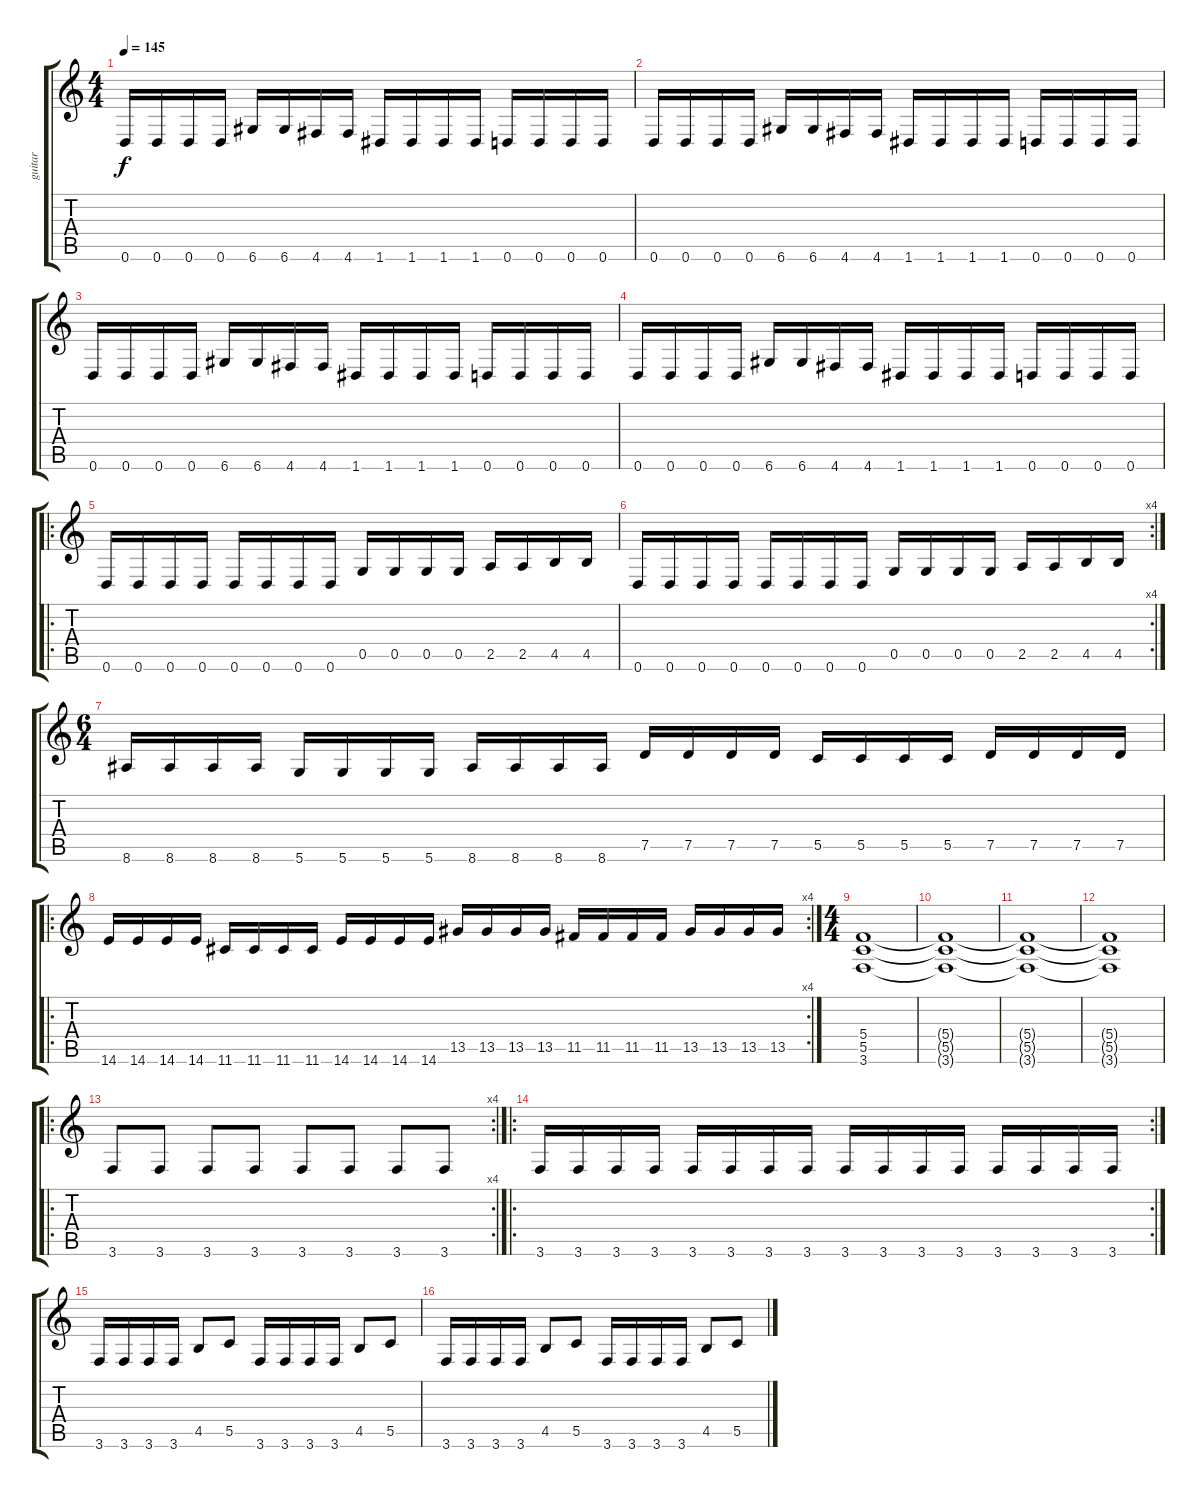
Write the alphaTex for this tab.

\track ("guitar" "guitar") {instrument distortionguitar}
\staff {score tabs}
\tuning (D4 A3 F3 C3 G2 D2) {hide}
\ts (4 4)
\tempo 145
\clef g2
\ks c
0.6.16{dy f} 0.6.16 0.6.16 0.6.16 6.6.16 6.6.16 4.6.16 4.6.16 1.6.16 1.6.16 1.6.16 1.6.16 0.6.16 0.6.16 0.6.16 0.6.16 |
0.6.16 0.6.16 0.6.16 0.6.16 6.6.16 6.6.16 4.6.16 4.6.16 1.6.16 1.6.16 1.6.16 1.6.16 0.6.16 0.6.16 0.6.16 0.6.16 |
0.6.16 0.6.16 0.6.16 0.6.16 6.6.16 6.6.16 4.6.16 4.6.16 1.6.16 1.6.16 1.6.16 1.6.16 0.6.16 0.6.16 0.6.16 0.6.16 |
0.6.16 0.6.16 0.6.16 0.6.16 6.6.16 6.6.16 4.6.16 4.6.16 1.6.16 1.6.16 1.6.16 1.6.16 0.6.16 0.6.16 0.6.16 0.6.16 |
\ro
0.6.16 0.6.16 0.6.16 0.6.16 0.6.16 0.6.16 0.6.16 0.6.16 0.5.16 0.5.16 0.5.16 0.5.16 2.5.16 2.5.16 4.5.16 4.5.16 |
\rc 4
0.6.16 0.6.16 0.6.16 0.6.16 0.6.16 0.6.16 0.6.16 0.6.16 0.5.16 0.5.16 0.5.16 0.5.16 2.5.16 2.5.16 4.5.16 4.5.16 |
\ts (6 4)
8.6.16 8.6.16 8.6.16 8.6.16 5.6.16 5.6.16 5.6.16 5.6.16 8.6.16 8.6.16 8.6.16 8.6.16 7.5.16 7.5.16 7.5.16 7.5.16 5.5.16 5.5.16 5.5.16 5.5.16 7.5.16 7.5.16 7.5.16 7.5.16 |
\ro
\rc 4
14.6.16 14.6.16 14.6.16 14.6.16 11.6.16 11.6.16 11.6.16 11.6.16 14.6.16 14.6.16 14.6.16 14.6.16 13.5.16 13.5.16 13.5.16 13.5.16 11.5.16 11.5.16 11.5.16 11.5.16 13.5.16 13.5.16 13.5.16 13.5.16 |
\ts (4 4)
(5.4 5.5 3.6).1 |
(5.4{t} 5.5{t} 3.6{t}).1 |
(5.4{t} 5.5{t} 3.6{t}).1 |
(5.4{t} 5.5{t} 3.6{t}).1 |
\ro
\rc 4
3.6.8 3.6.8 3.6.8 3.6.8 3.6.8 3.6.8 3.6.8 3.6.8 |
\ro
\rc 2
3.6.16 3.6.16 3.6.16 3.6.16 3.6.16 3.6.16 3.6.16 3.6.16 3.6.16 3.6.16 3.6.16 3.6.16 3.6.16 3.6.16 3.6.16 3.6.16 |
3.6.16 3.6.16 3.6.16 3.6.16 4.5.8 5.5.8 3.6.16 3.6.16 3.6.16 3.6.16 4.5.8 5.5.8 |
3.6.16 3.6.16 3.6.16 3.6.16 4.5.8 5.5.8 3.6.16 3.6.16 3.6.16 3.6.16 4.5.8 5.5.8
